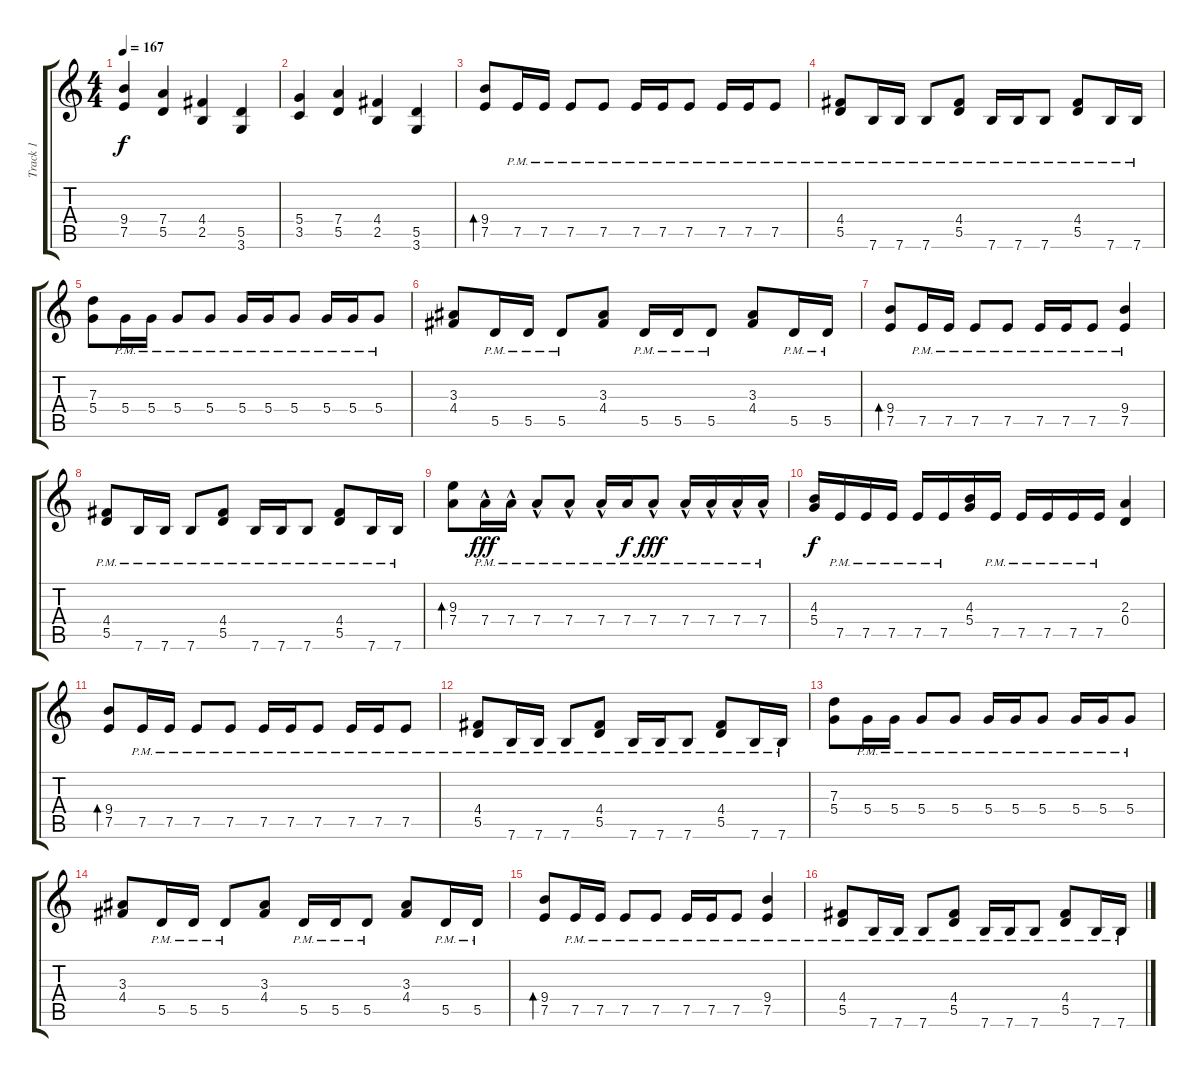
\track ("Track 1" "Track 1") {instrument distortionguitar}
\staff {score tabs}
\tuning (E4 B3 G3 D3 A2 E2) {hide}
\ts (4 4)
\tempo 167
\clef g2
\ks c
(9.4 7.5).4{dy f} (7.4 5.5).4 (4.4 2.5).4 (5.5 3.6).4 |
(5.4 3.5).4 (7.4 5.5).4 (4.4 2.5).4 (5.5 3.6).4 |
(9.4 7.5).8{bd 60} 7.5{pm}.16 7.5{pm}.16 7.5{pm}.8 7.5{pm}.8 7.5{pm}.16 7.5{pm}.16 7.5{pm}.8 7.5{pm}.16 7.5{pm}.16 7.5{pm}.8 |
(4.4 5.5{pm}).8 7.6{pm}.16 7.6{pm}.16 7.6{pm}.8 (4.4 5.5{pm}).8 7.6{pm}.16 7.6{pm}.16 7.6{pm}.8 (4.4 5.5{pm}).8 7.6{pm}.16 7.6{pm}.16 |
(7.3 5.4).8 5.4{pm}.16 5.4{pm}.16 5.4{pm}.8 5.4{pm}.8 5.4{pm}.16 5.4{pm}.16 5.4{pm}.8 5.4{pm}.16 5.4{pm}.16 5.4{pm}.8 |
(3.3 4.4).8 5.5{pm}.16 5.5{pm}.16 5.5{pm}.8 (3.3 4.4).8 5.5{pm}.16 5.5{pm}.16 5.5{pm}.8 (3.3 4.4).8 5.5{pm}.16 5.5{pm}.16 |
(9.4 7.5).8{bd 60} 7.5{pm}.16 7.5{pm}.16 7.5{pm}.8 7.5{pm}.8 7.5{pm}.16 7.5{pm}.16 7.5{pm}.8 (9.4 7.5{pm}).4 |
(4.4 5.5{pm}).8 7.6{pm}.16 7.6{pm}.16 7.6{pm}.8 (4.4 5.5{pm}).8 7.6{pm}.16 7.6{pm}.16 7.6{pm}.8 (4.4 5.5{pm}).8 7.6{pm}.16 7.6{pm}.16 |
(9.3 7.4).8{bd 60} 7.4{hac pm}.16{dy fff} 7.4{hac pm}.16 7.4{hac pm}.8 7.4{hac pm}.8 7.4{hac pm}.16 7.4{pm}.16{dy f} 7.4{hac pm}.8{dy fff} 7.4{hac pm}.16 7.4{hac pm}.16 7.4{hac pm}.16 7.4{hac pm}.16 |
(4.3 5.4).16{dy f} 7.5{pm}.16 7.5{pm}.16 7.5{pm}.16 7.5{pm}.16 7.5{pm}.16 (4.3 5.4).16 7.5{pm}.16 7.5{pm}.16 7.5{pm}.16 7.5{pm}.16 7.5{pm}.16 (2.3 0.4).4 |
(9.4 7.5).8{bd 60} 7.5{pm}.16 7.5{pm}.16 7.5{pm}.8 7.5{pm}.8 7.5{pm}.16 7.5{pm}.16 7.5{pm}.8 7.5{pm}.16 7.5{pm}.16 7.5{pm}.8 |
(4.4 5.5{pm}).8 7.6{pm}.16 7.6{pm}.16 7.6{pm}.8 (4.4 5.5{pm}).8 7.6{pm}.16 7.6{pm}.16 7.6{pm}.8 (4.4 5.5{pm}).8 7.6{pm}.16 7.6{pm}.16 |
(7.3 5.4).8 5.4{pm}.16 5.4{pm}.16 5.4{pm}.8 5.4{pm}.8 5.4{pm}.16 5.4{pm}.16 5.4{pm}.8 5.4{pm}.16 5.4{pm}.16 5.4{pm}.8 |
(3.3 4.4).8 5.5{pm}.16 5.5{pm}.16 5.5{pm}.8 (3.3 4.4).8 5.5{pm}.16 5.5{pm}.16 5.5{pm}.8 (3.3 4.4).8 5.5{pm}.16 5.5{pm}.16 |
(9.4 7.5).8{bd 60} 7.5{pm}.16 7.5{pm}.16 7.5{pm}.8 7.5{pm}.8 7.5{pm}.16 7.5{pm}.16 7.5{pm}.8 (9.4 7.5{pm}).4 |
(4.4 5.5{pm}).8 7.6{pm}.16 7.6{pm}.16 7.6{pm}.8 (4.4 5.5{pm}).8 7.6{pm}.16 7.6{pm}.16 7.6{pm}.8 (4.4 5.5{pm}).8 7.6{pm}.16 7.6{pm}.16
